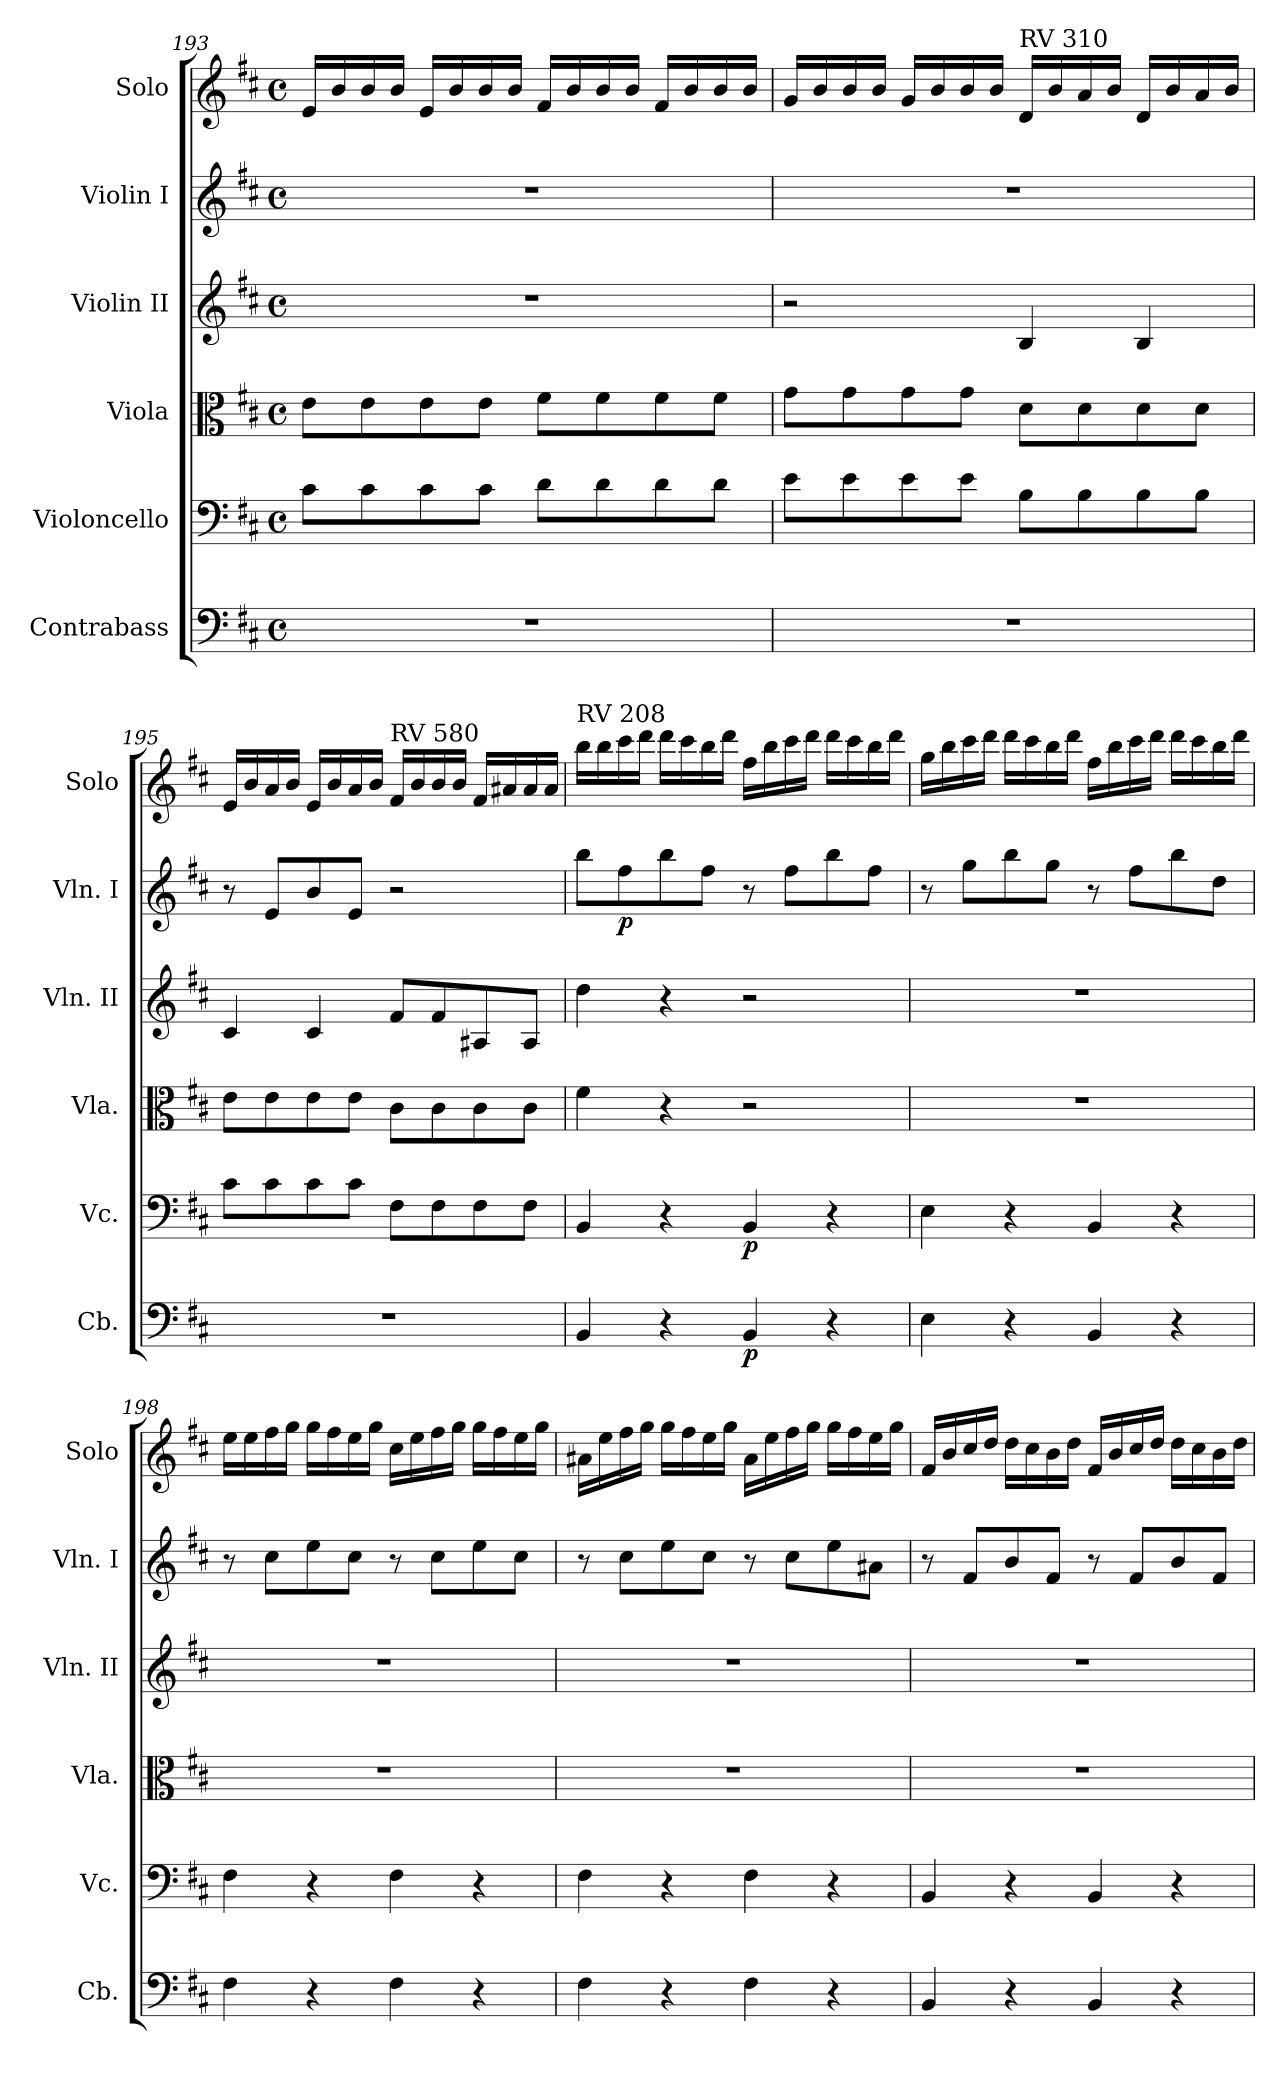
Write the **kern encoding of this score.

**kern	**dynam	**kern	**dynam	**kern	**kern	**kern	**dynam	**kern
*part6	*part6	*part5	*part5	*part4	*part3	*part2	*part2	*part1
*staff6	*staff6	*staff5	*staff5	*staff4	*staff3	*staff2	*staff2	*staff1
*I"Contrabass	*	*I"Violoncello	*	*I"Viola	*I"Violin II	*I"Violin I	*	*I"Solo
*I'Cb.	*	*I'Vc.	*	*I'Vla.	*I'Vln. II	*I'Vln. I	*	*I'Solo
!!LO:PB:g=z
*clefF4	*	*clefF4	*	*clefC3	*clefG2	*clefG2	*	*clefG2
*ITrd7c12	*	*	*	*	*	*	*	*
*k[f#c#]	*	*k[f#c#]	*	*k[f#c#]	*k[f#c#]	*k[f#c#]	*	*k[f#c#]
*M4/4	*	*M4/4	*	*M4/4	*M4/4	*M4/4	*	*M4/4
*met(c)	*	*met(c)	*	*met(c)	*met(c)	*met(c)	*	*met(c)
=193	=193	=193	=193	=193	=193	=193	=193	=193
1r	.	8c#\L	.	8e\L	1r	1r	.	16e/LL
.	.	.	.	.	.	.	.	16b/
.	.	8c#\	.	8e\	.	.	.	16b/
.	.	.	.	.	.	.	.	16b/JJ
.	.	8c#\	.	8e\	.	.	.	16e/LL
.	.	.	.	.	.	.	.	16b/
.	.	8c#\J	.	8e\J	.	.	.	16b/
.	.	.	.	.	.	.	.	16b/JJ
.	.	8d\L	.	8f#\L	.	.	.	16f#/LL
.	.	.	.	.	.	.	.	16b/
.	.	8d\	.	8f#\	.	.	.	16b/
.	.	.	.	.	.	.	.	16b/JJ
.	.	8d\	.	8f#\	.	.	.	16f#/LL
.	.	.	.	.	.	.	.	16b/
.	.	8d\J	.	8f#\J	.	.	.	16b/
.	.	.	.	.	.	.	.	16b/JJ
=194	=194	=194	=194	=194	=194	=194	=194	=194
1r	.	8e\L	.	8g\L	2r	1r	.	16g/LL
.	.	.	.	.	.	.	.	16b/
.	.	8e\	.	8g\	.	.	.	16b/
.	.	.	.	.	.	.	.	16b/JJ
.	.	8e\	.	8g\	.	.	.	16g/LL
.	.	.	.	.	.	.	.	16b/
.	.	8e\J	.	8g\J	.	.	.	16b/
.	.	.	.	.	.	.	.	16b/JJ
!	!	!	!	!	!	!	!	!LO:TX:a:t=RV 310
.	.	8B\L	.	8d\L	4B/	.	.	16d/LL
.	.	.	.	.	.	.	.	16b/
.	.	8B\	.	8d\	.	.	.	16a/
.	.	.	.	.	.	.	.	16b/JJ
.	.	8B\	.	8d\	4B/	.	.	16d/LL
.	.	.	.	.	.	.	.	16b/
.	.	8B\J	.	8d\J	.	.	.	16a/
.	.	.	.	.	.	.	.	16b/JJ
!!LO:PB:g=z
=195	=195	=195	=195	=195	=195	=195	=195	=195
1r	.	8c#\L	.	8e\L	4c#/	8r	.	16e/LL
.	.	.	.	.	.	.	.	16b/
.	.	8c#\	.	8e\	.	8e/L	.	16a/
.	.	.	.	.	.	.	.	16b/JJ
.	.	8c#\	.	8e\	4c#/	8b/	.	16e/LL
.	.	.	.	.	.	.	.	16b/
.	.	8c#\J	.	8e\J	.	8e/J	.	16a/
.	.	.	.	.	.	.	.	16b/JJ
!	!	!	!	!	!	!	!	!LO:TX:t=RV 580
.	.	8F#\L	.	8c#\L	8f#/L	2r	.	16f#/LL
.	.	.	.	.	.	.	.	16b/
.	.	8F#\	.	8c#\	8f#/	.	.	16b/
.	.	.	.	.	.	.	.	16b/JJ
.	.	8F#\	.	8c#\	8A#X/	.	.	16f#/LL
.	.	.	.	.	.	.	.	16a#X/
.	.	8F#\J	.	8c#\J	8A#/J	.	.	16a#/
.	.	.	.	.	.	.	.	16a#/JJ
=196	=196	=196	=196	=196	=196	=196	=196	=196
!	!	!	!	!	!	!	!	!LO:TX:a:t=RV 208
4BBB/	.	4BB/	.	4f#\	4dd\	8bb\L	.	16bb\LL
.	.	.	.	.	.	.	.	16bb\
!	!	!	!	!	!	!	!LO:DY:b	!
.	.	.	.	.	.	8ff#\	p	16ccc#\
.	.	.	.	.	.	.	.	16ddd\JJ
4r	.	4r	.	4r	4r	8bb\	.	16ddd\LL
.	.	.	.	.	.	.	.	16ccc#\
.	.	.	.	.	.	8ff#\J	.	16bb\
.	.	.	.	.	.	.	.	16ddd\JJ
!	!LO:DY:b	!	!LO:DY:b	!	!	!	!	!
4BBB/	p	4BB/	p	2r	2r	8r	.	16ff#\LL
.	.	.	.	.	.	.	.	16bb\
.	.	.	.	.	.	8ff#\L	.	16ccc#\
.	.	.	.	.	.	.	.	16ddd\JJ
4r	.	4r	.	.	.	8bb\	.	16ddd\LL
.	.	.	.	.	.	.	.	16ccc#\
.	.	.	.	.	.	8ff#\J	.	16bb\
.	.	.	.	.	.	.	.	16ddd\JJ
!!LO:PB:g=z
=197	=197	=197	=197	=197	=197	=197	=197	=197
4EE\	.	4E\	.	1r	1r	8r	.	16gg\LL
.	.	.	.	.	.	.	.	16bb\
.	.	.	.	.	.	8gg\L	.	16ccc#\
.	.	.	.	.	.	.	.	16ddd\JJ
4r	.	4r	.	.	.	8bb\	.	16ddd\LL
.	.	.	.	.	.	.	.	16ccc#\
.	.	.	.	.	.	8gg\J	.	16bb\
.	.	.	.	.	.	.	.	16ddd\JJ
4BBB/	.	4BB/	.	.	.	8r	.	16ff#\LL
.	.	.	.	.	.	.	.	16bb\
.	.	.	.	.	.	8ff#\L	.	16ccc#\
.	.	.	.	.	.	.	.	16ddd\JJ
4r	.	4r	.	.	.	8bb\	.	16ddd\LL
.	.	.	.	.	.	.	.	16ccc#\
.	.	.	.	.	.	8dd\J	.	16bb\
.	.	.	.	.	.	.	.	16ddd\JJ
=198	=198	=198	=198	=198	=198	=198	=198	=198
4FF#\	.	4F#\	.	1r	1r	8r	.	16ee\LL
.	.	.	.	.	.	.	.	16ee\
.	.	.	.	.	.	8cc#\L	.	16ff#\
.	.	.	.	.	.	.	.	16gg\JJ
4r	.	4r	.	.	.	8ee\	.	16gg\LL
.	.	.	.	.	.	.	.	16ff#\
.	.	.	.	.	.	8cc#\J	.	16ee\
.	.	.	.	.	.	.	.	16gg\JJ
4FF#\	.	4F#\	.	.	.	8r	.	16cc#\LL
.	.	.	.	.	.	.	.	16ee\
.	.	.	.	.	.	8cc#\L	.	16ff#\
.	.	.	.	.	.	.	.	16gg\JJ
4r	.	4r	.	.	.	8ee\	.	16gg\LL
.	.	.	.	.	.	.	.	16ff#\
.	.	.	.	.	.	8cc#\J	.	16ee\
.	.	.	.	.	.	.	.	16gg\JJ
!!LO:PB:g=z
=199	=199	=199	=199	=199	=199	=199	=199	=199
4FF#\	.	4F#\	.	1r	1r	8r	.	16a#X\LL
.	.	.	.	.	.	.	.	16ee\
.	.	.	.	.	.	8cc#\L	.	16ff#\
.	.	.	.	.	.	.	.	16gg\JJ
4r	.	4r	.	.	.	8ee\	.	16gg\LL
.	.	.	.	.	.	.	.	16ff#\
.	.	.	.	.	.	8cc#\J	.	16ee\
.	.	.	.	.	.	.	.	16gg\JJ
4FF#\	.	4F#\	.	.	.	8r	.	16a#\LL
.	.	.	.	.	.	.	.	16ee\
.	.	.	.	.	.	8cc#\L	.	16ff#\
.	.	.	.	.	.	.	.	16gg\JJ
4r	.	4r	.	.	.	8ee\	.	16gg\LL
.	.	.	.	.	.	.	.	16ff#\
.	.	.	.	.	.	8a#X\J	.	16ee\
.	.	.	.	.	.	.	.	16gg\JJ
=200	=200	=200	=200	=200	=200	=200	=200	=200
4BBB/	.	4BB/	.	1r	1r	8r	.	16f#/LL
.	.	.	.	.	.	.	.	16b/
.	.	.	.	.	.	8f#/L	.	16cc#/
.	.	.	.	.	.	.	.	16dd/JJ
4r	.	4r	.	.	.	8b/	.	16dd\LL
.	.	.	.	.	.	.	.	16cc#\
.	.	.	.	.	.	8f#/J	.	16b\
.	.	.	.	.	.	.	.	16dd\JJ
4BBB/	.	4BB/	.	.	.	8r	.	16f#/LL
.	.	.	.	.	.	.	.	16b/
.	.	.	.	.	.	8f#/L	.	16cc#/
.	.	.	.	.	.	.	.	16dd/JJ
4r	.	4r	.	.	.	8b/	.	16dd\LL
.	.	.	.	.	.	.	.	16cc#\
.	.	.	.	.	.	8f#/J	.	16b\
.	.	.	.	.	.	.	.	16dd\JJ
=	=	=	=	=	=	=	=	=
*-	*-	*-	*-	*-	*-	*-	*-	*-
